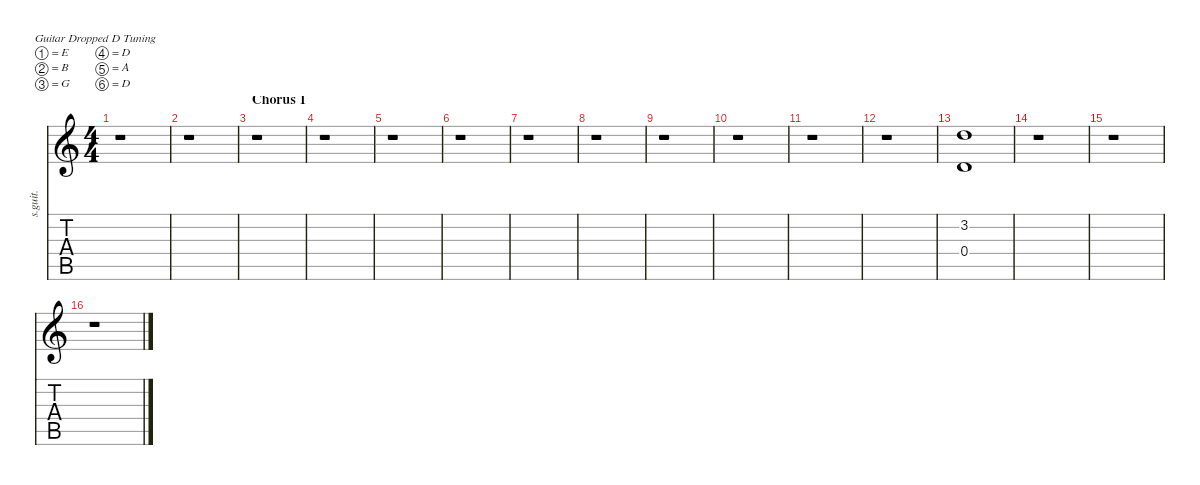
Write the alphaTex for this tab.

\defaultSystemsLayout 4
\hideDynamics
\bracketExtendMode nobrackets
\track ("Vibraphone" "s.guit.") {instrument vibraphone}
\staff {score tabs}
\tuning (E4 B3 G3 D3 A2 D2)
\displaytranspose 12
\ts (4 4)
\tempo (130 hide)
\clef g2
\ks c
r.1{dy f} |
r.1 |
\section ("" "Chorus 1")
r.1 |
r.1 |
r.1 |
r.1 |
r.1 |
r.1 |
r.1 |
r.1 |
r.1 |
r.1 |
(3.2 0.4).1{lyrics (0 "") lyrics (1 "") lyrics (2 "") lyrics (3 "") lyrics (4 "")} |
r.1 |
r.1 |
r.1
